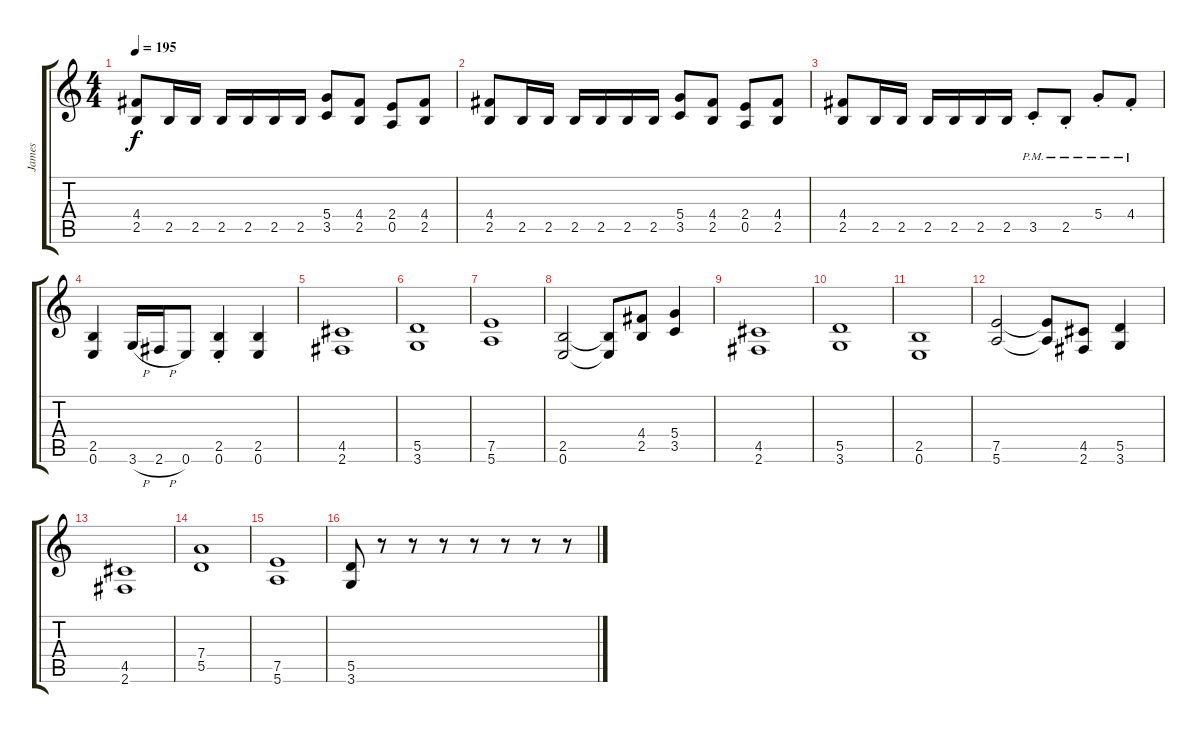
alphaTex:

\track ("James" "James") {instrument distortionguitar}
\staff {score tabs}
\tuning (E4 B3 G3 D3 A2 E2) {hide}
\ts (4 4)
\tempo 195
\clef g2
\ks c
(4.4 2.5).8{dy f} 2.5.16 2.5.16 2.5.16 2.5.16 2.5.16 2.5.16 (5.4 3.5).8 (4.4 2.5).8 (2.4 0.5).8 (4.4 2.5).8 |
(4.4 2.5).8 2.5.16 2.5.16 2.5.16 2.5.16 2.5.16 2.5.16 (5.4 3.5).8 (4.4 2.5).8 (2.4 0.5).8 (4.4 2.5).8 |
(4.4 2.5).8 2.5.16 2.5.16 2.5.16 2.5.16 2.5.16 2.5.16 3.5{pm st}.8 2.5{pm st}.8 5.4{pm st}.8 4.4{pm st}.8 |
(2.5 0.6).4 3.6{h}.16 2.6{h}.16 0.6.8 (2.5{st} 0.6{st}).4 (2.5 0.6).4 |
(4.5 2.6).1 |
(5.5 3.6).1 |
(7.5 5.6).1 |
(2.5 0.6).2 (2.5{t} 0.6{t}).8 (4.4 2.5).8 (5.4 3.5).4 |
(4.5 2.6).1 |
(5.5 3.6).1 |
(2.5 0.6).1 |
(7.5 5.6).2 (7.5{t} 5.6{t}).8 (4.5 2.6).8 (5.5 3.6).4 |
(4.5 2.6).1 |
(7.4 5.5).1 |
(7.5 5.6).1 |
(5.5 3.6).8 r.8 r.8 r.8 r.8 r.8 r.8 r.8
